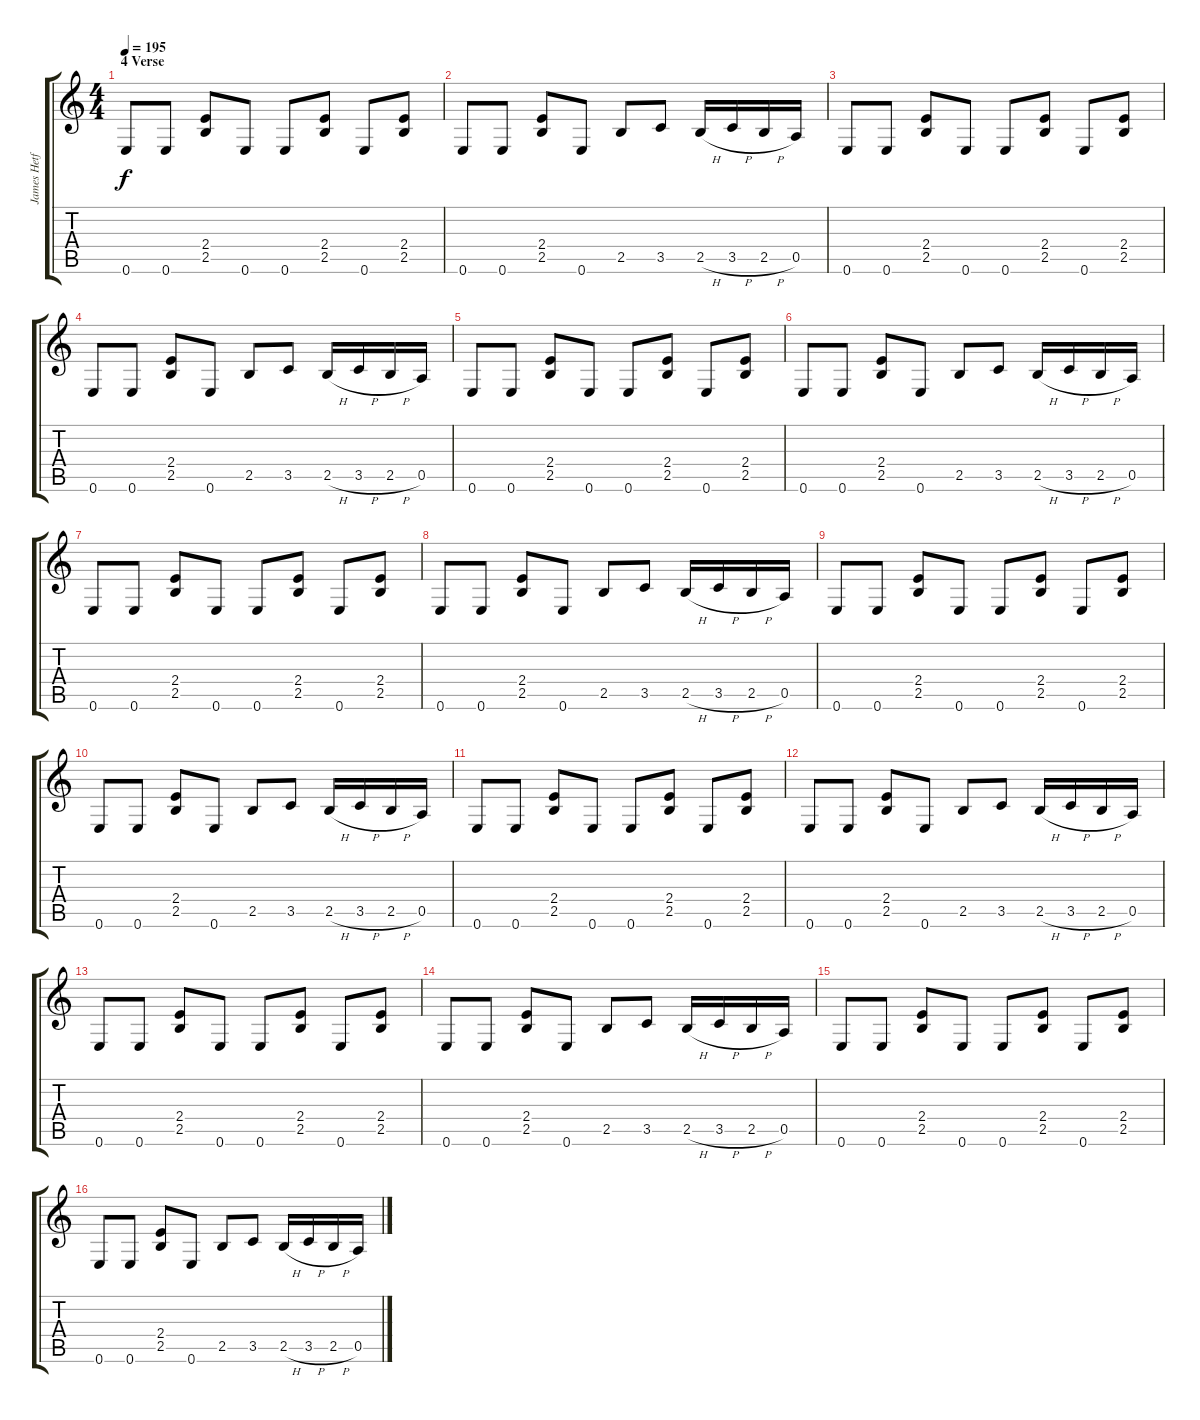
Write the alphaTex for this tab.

\track ("James Hetfield (Guitar)" "James Hetf") {instrument distortionguitar}
\staff {score tabs}
\tuning (E4 B3 G3 D3 A2 E2) {hide}
\ts (4 4)
\section ("" "4 Verse")
\tempo 195
\clef g2
\ks c
0.6.8{dy f} 0.6.8 (2.4 2.5).8 0.6.8 0.6.8 (2.4 2.5).8 0.6.8 (2.4 2.5).8 |
0.6.8 0.6.8 (2.4 2.5).8 0.6.8 2.5.8 3.5.8 2.5{h}.16 3.5{h}.16 2.5{h}.16 0.5.16 |
0.6.8 0.6.8 (2.4 2.5).8 0.6.8 0.6.8 (2.4 2.5).8 0.6.8 (2.4 2.5).8 |
0.6.8 0.6.8 (2.4 2.5).8 0.6.8 2.5.8 3.5.8 2.5{h}.16 3.5{h}.16 2.5{h}.16 0.5.16 |
0.6.8 0.6.8 (2.4 2.5).8 0.6.8 0.6.8 (2.4 2.5).8 0.6.8 (2.4 2.5).8 |
0.6.8 0.6.8 (2.4 2.5).8 0.6.8 2.5.8 3.5.8 2.5{h}.16 3.5{h}.16 2.5{h}.16 0.5.16 |
0.6.8 0.6.8 (2.4 2.5).8 0.6.8 0.6.8 (2.4 2.5).8 0.6.8 (2.4 2.5).8 |
0.6.8 0.6.8 (2.4 2.5).8 0.6.8 2.5.8 3.5.8 2.5{h}.16 3.5{h}.16 2.5{h}.16 0.5.16 |
0.6.8 0.6.8 (2.4 2.5).8 0.6.8 0.6.8 (2.4 2.5).8 0.6.8 (2.4 2.5).8 |
0.6.8 0.6.8 (2.4 2.5).8 0.6.8 2.5.8 3.5.8 2.5{h}.16 3.5{h}.16 2.5{h}.16 0.5.16 |
0.6.8 0.6.8 (2.4 2.5).8 0.6.8 0.6.8 (2.4 2.5).8 0.6.8 (2.4 2.5).8 |
0.6.8 0.6.8 (2.4 2.5).8 0.6.8 2.5.8 3.5.8 2.5{h}.16 3.5{h}.16 2.5{h}.16 0.5.16 |
0.6.8 0.6.8 (2.4 2.5).8 0.6.8 0.6.8 (2.4 2.5).8 0.6.8 (2.4 2.5).8 |
0.6.8 0.6.8 (2.4 2.5).8 0.6.8 2.5.8 3.5.8 2.5{h}.16 3.5{h}.16 2.5{h}.16 0.5.16 |
0.6.8 0.6.8 (2.4 2.5).8 0.6.8 0.6.8 (2.4 2.5).8 0.6.8 (2.4 2.5).8 |
0.6.8 0.6.8 (2.4 2.5).8 0.6.8 2.5.8 3.5.8 2.5{h}.16 3.5{h}.16 2.5{h}.16 0.5.16
